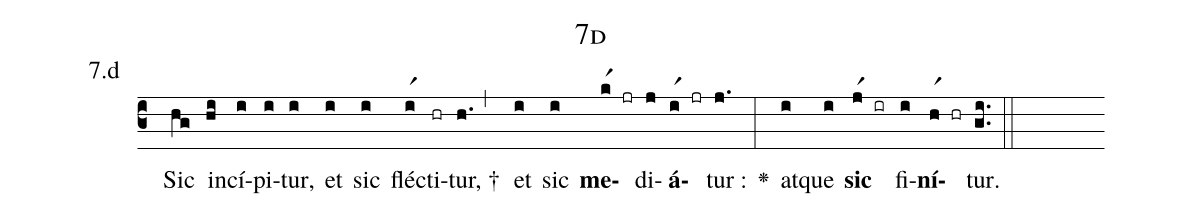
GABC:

name: 7d;
annotation: 7.d ;
%%
(c3) ~() Sic(hg) in(hi)cí(i)pi(i)tur,(i) et(i) sic(i) fléc(ir1)ti(hr)tur, †(h.,) et(i) sic(i) <b>me</b>(kr1 jr)di(j)<b>á</b>(ir1 jr)tur :(j.) <v>\greheightstar</v>(:) at(i)que(i) <b>sic</b>(jr1 ir) fi(i)<b>ní</b>(hr1 hr)tur.(gi..) (::)


%E(i) u(i) o(j) u(i) a(h) e.(gi..) (::)
